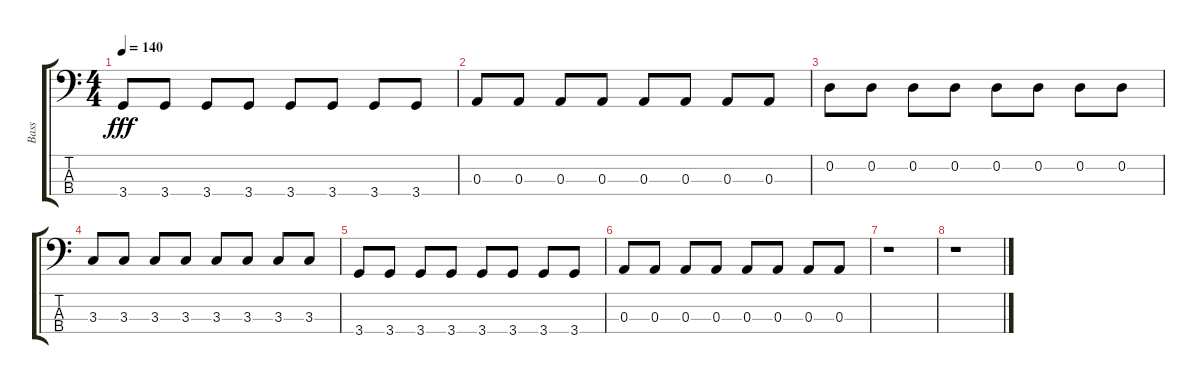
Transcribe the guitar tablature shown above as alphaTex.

\track ("Bass" "Bass") {instrument electricbassfinger}
\staff {score tabs}
\tuning (G2 D2 A1 E1) {hide}
\ts (4 4)
\tempo 140
\clef f4
\ks c
3.4.8{dy fff} 3.4.8 3.4.8 3.4.8 3.4.8 3.4.8 3.4.8 3.4.8 |
0.3.8 0.3.8 0.3.8 0.3.8 0.3.8 0.3.8 0.3.8 0.3.8 |
0.2.8 0.2.8 0.2.8 0.2.8 0.2.8 0.2.8 0.2.8 0.2.8 |
3.3.8 3.3.8 3.3.8 3.3.8 3.3.8 3.3.8 3.3.8 3.3.8 |
3.4.8 3.4.8 3.4.8 3.4.8 3.4.8 3.4.8 3.4.8 3.4.8 |
0.3.8 0.3.8 0.3.8 0.3.8 0.3.8 0.3.8 0.3.8 0.3.8 |
r.1 |
r.1
